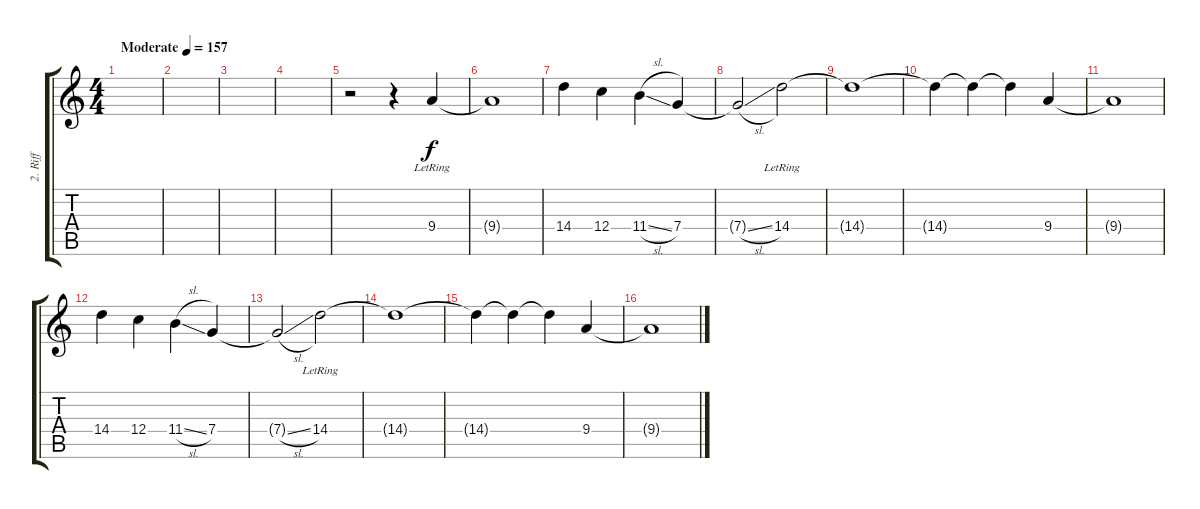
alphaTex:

\track ("2. Riff" "2. Riff") {instrument overdrivenguitar}
\staff {score tabs}
\tuning (D4 A3 F3 C3 G2 C2) {hide}
\ts (4 4)
\tempo (157 "Moderate")
\clef g2
\ks c
|
|
|
|
r.2 r.4 9.4{lr}.4 |
9.4{t}.1 |
14.4.4 12.4.4 11.4{sl}.4 7.4.4 |
7.4{sl t}.2 14.4{lr}.2 |
14.4{t}.1 |
14.4{t}.4 14.4{t}.4 14.4{t}.4 9.4.4 |
9.4{t}.1 |
14.4.4 12.4.4 11.4{sl}.4 7.4.4 |
7.4{sl t}.2 14.4{lr}.2 |
14.4{t}.1 |
14.4{t}.4 14.4{t}.4 14.4{t}.4 9.4.4 |
9.4{t}.1
